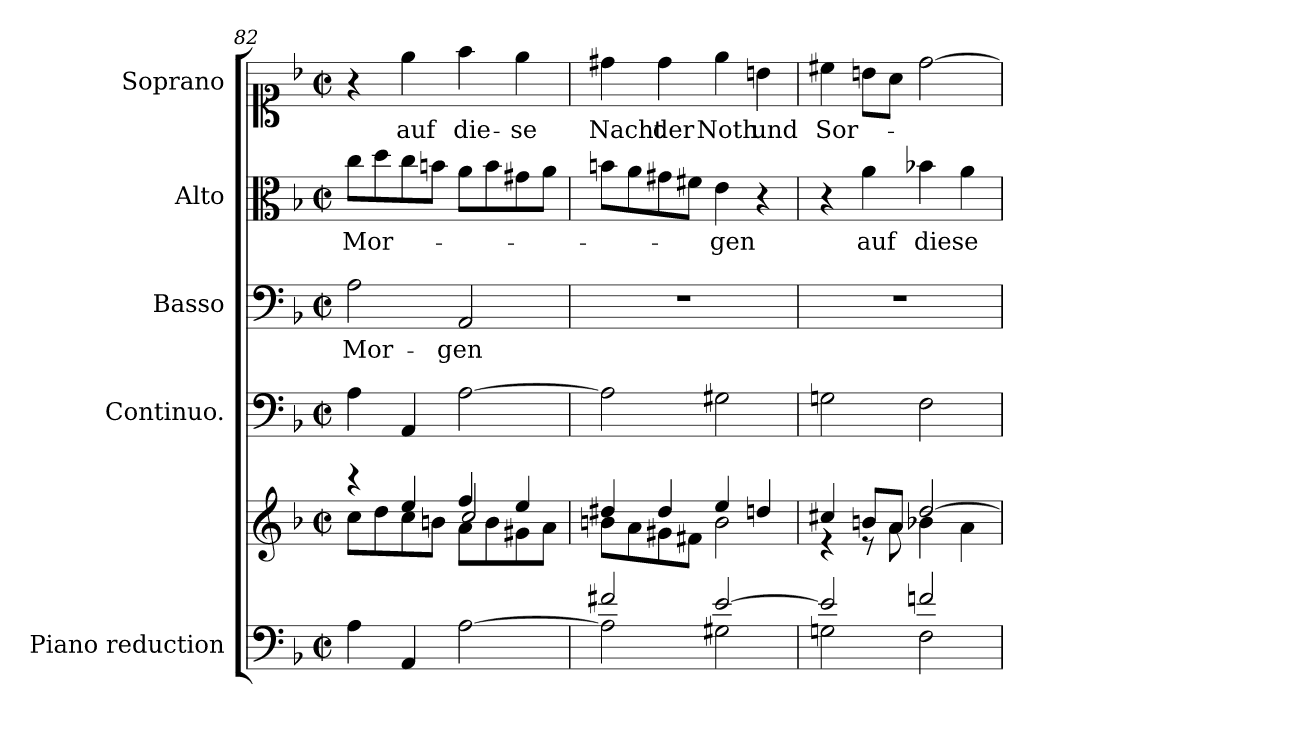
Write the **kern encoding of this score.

**kern	**kern	**kern	**kern	**text	**kern	**text	**kern	**text
*part5	*part5	*part4	*part3	*part3	*part2	*part2	*part1	*part1
*staff6	*staff5	*staff4	*staff3	*staff3	*staff2	*staff2	*staff1	*staff1
*I"Piano reduction	*	*I"Continuo.	*I"Basso	*	*I"Alto	*	*I"Soprano	*
*I'Pno	*	*	*	*	*	*	*	*
*clefF4	*clefG2	*clefF4	*clefF4	*	*clefC3	*	*clefC1	*
*k[b-]	*k[b-]	*k[b-]	*k[b-]	*	*k[b-]	*	*k[b-]	*
*F:	*F:	*F:	*F:	*	*F:	*	*F:	*
*M2/2	*M2/2	*M2/2	*M2/2	*	*M2/2	*	*M2/2	*
*met(c|)	*met(c|)	*met(c|)	*met(c|)	*	*met(c|)	*	*met(c|)	*
=82	=82	=82	=82	=82	=82	=82	=82	=82
*	*^	*	*	*	*	*	*	*
*	*	*^	*	*	*	*	*	*	*
!	!	!	!	!	!	!LO:LY:b	!	!LO:LY:b	!	!
4A\	4r	8cc\L	2ryy	4A\	2A\	Mor-	8cc\L	Mor-	4r	.
.	.	8dd\	.	.	.	.	8dd\	.	.	.
!	!	!	!	!	!	!	!	!	!	!LO:LY:b
4AA/	4ee/	8cc\	.	4AA/	.	.	8cc\	.	4ee\	auf
.	.	8bn\J	.	.	.	.	8bn\J	.	.	.
!	!	!	!	!	!	!LO:LY:b	!	!	!	!LO:LY:b
[2A\	4ff/	8a\L	2cc/	[2A\	2AA/	-gen	8a\L	.	4ff\	die-
.	.	8b\	.	.	.	.	8b\	.	.	.
!	!	!	!	!	!	!	!	!	!	!LO:LY:b
.	4ee/	8g#X\	.	.	.	.	8g#X\	.	4ee\	-se
.	.	8a\J	.	.	.	.	8a\J	.	.	.
*	*	*v	*v	*	*	*	*	*	*	*
=83	=83	=83	=83	=83	=83	=83	=83	=83	=83
*^	*	*	*	*	*	*	*	*	*
!	!	!	!	!	!	!	!	!	!	!LO:LY:b
2f#X/	2A\]	4dd#X/	8bn\L	2A\]	1r	.	8bn\L	.	4dd#X\	Nacht
.	.	.	8a\	.	.	.	8a\	.	.	.
!	!	!	!	!	!	!	!	!	!	!LO:LY:b
.	.	4dd#/	8g#X\	.	.	.	8g#X\	.	4dd#\	der
.	.	.	8f#X\J	.	.	.	8f#X\J	.	.	.
!	!	!	!	!	!	!	!	!LO:LY:b	!	!LO:LY:b
[2e/	2G#X\	4ee/	2b\	2G#X\	.	.	4e\	gen	4ee\	Noth
!	!	!	!	!	!	!	!	!	!	!LO:LY:b
.	.	4ddn/	.	.	.	.	4r	.	4bn\	und
=84	=84	=84	=84	=84	=84	=84	=84	=84	=84	=84
!	!	!	!	!	!	!	!	!	!	!LO:LY:b
2e/]	2Gn\	4cc#X/	4r	2Gn\	1r	.	4r	.	4cc#X\	Sor-
!	!	!	!	!	!	!	!	!LO:LY:b	!	!
.	.	8bn/L	8r	.	.	.	4a\	auf	8bn\L	.
.	.	8a/J	8a\	.	.	.	.	.	8a\J	.
!	!	!	!	!	!	!	!	!LO:LY:b	!	!
2fn/	2F\	[2dd/	4b-X\	2F\	.	.	4b-X\	diese	[2dd\	.
.	.	.	4a\	.	.	.	4a\	.	.	.
*v	*v	*	*	*	*	*	*	*	*	*
*	*v	*v	*	*	*	*	*	*	*
=	=	=	=	=	=	=	=	=
*-	*-	*-	*-	*-	*-	*-	*-	*-
